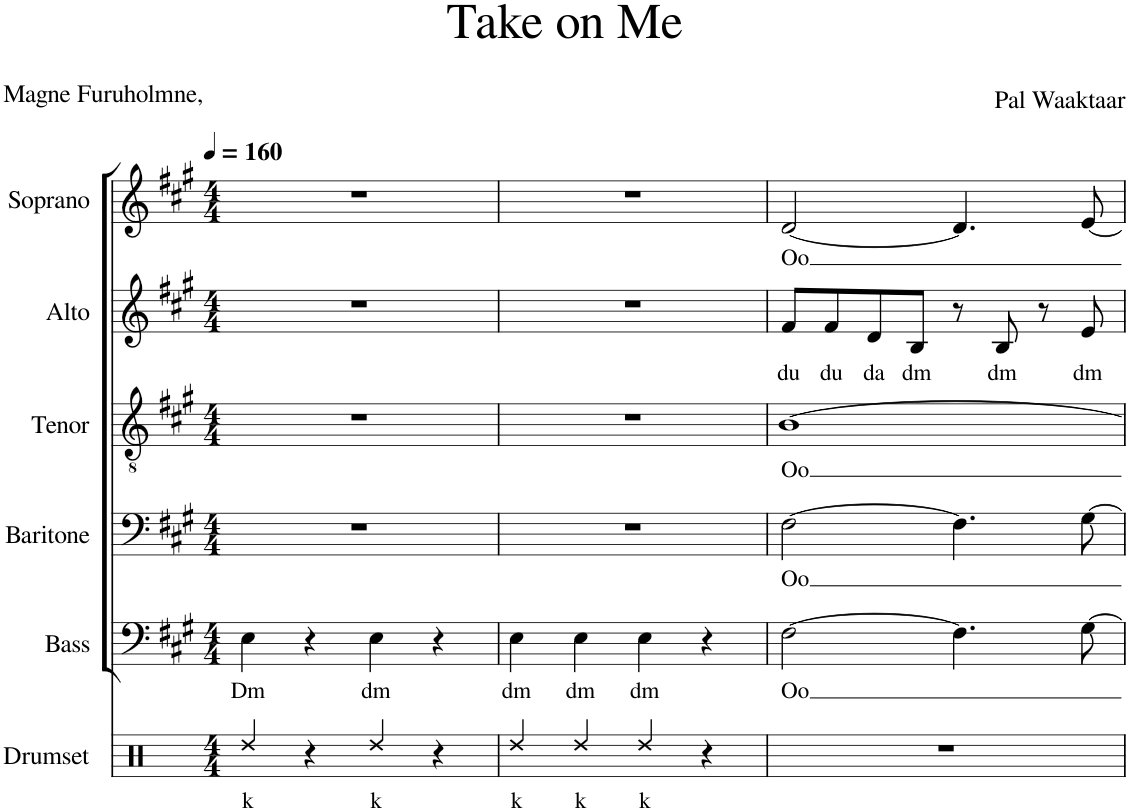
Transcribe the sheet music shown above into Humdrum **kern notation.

**kern	**text	**kern	**text	**kern	**text	**kern	**text	**kern	**text	**kern	**text
*part6	*part6	*part5	*part5	*part4	*part4	*part3	*part3	*part2	*part2	*part1	*part1
*staff6	*staff6	*staff5	*staff5	*staff4	*staff4	*staff3	*staff3	*staff2	*staff2	*staff1	*staff1
*I"Drumset	*	*I"Bass	*	*I"Baritone	*	*I"Tenor	*	*I"Alto	*	*I"Soprano	*
*I'D. Set	*	*I'B.	*	*I'Bar.	*	*I'T.	*	*I'A.	*	*I'S.	*
*clefX	*	*clefF4	*	*clefF4	*	*clefGv2	*	*clefG2	*	*clefG2	*
*k[]	*	*k[f#c#g#]	*	*k[f#c#g#]	*	*k[f#c#g#]	*	*k[f#c#g#]	*	*k[f#c#g#]	*
*M4/4	*	*M4/4	*	*M4/4	*	*M4/4	*	*M4/4	*	*M4/4	*
*MM160	*	*MM160	*	*MM160	*	*MM160	*	*MM160	*	*MM160	*
=1	=1	=1	=1	=1	=1	=1	=1	=1	=1	=1	=1
!	!LO:LY:b	!	!LO:LY:b	!	!	!	!	!	!	!	!
4Rdd/	k	4E\	Dm	1r	.	1r	.	1r	.	1r	.
4r	.	4r	.	.	.	.	.	.	.	.	.
!	!LO:LY:b	!	!LO:LY:b	!	!	!	!	!	!	!	!
4Rdd/	k	4E\	dm	.	.	.	.	.	.	.	.
4r	.	4r	.	.	.	.	.	.	.	.	.
=2	=2	=2	=2	=2	=2	=2	=2	=2	=2	=2	=2
!	!LO:LY:b	!	!LO:LY:b	!	!	!	!	!	!	!	!
4Rdd/	k	4E\	dm	1r	.	1r	.	1r	.	1r	.
!	!LO:LY:b	!	!LO:LY:b	!	!	!	!	!	!	!	!
4Rdd/	k	4E\	dm	.	.	.	.	.	.	.	.
!	!LO:LY:b	!	!LO:LY:b	!	!	!	!	!	!	!	!
4Rdd/	k	4E\	dm	.	.	.	.	.	.	.	.
4r	.	4r	.	.	.	.	.	.	.	.	.
=3	=3	=3	=3	=3	=3	=3	=3	=3	=3	=3	=3
!	!	!	!LO:LY:b	!	!LO:LY:b	!	!LO:LY:b	!	!LO:LY:b	!	!LO:LY:b
1r	.	[2F#\	Oo	[2F#\	Oo	[1B	Oo	8f#/L	du	[2d/	Oo
!	!	!	!	!	!	!	!	!	!LO:LY:b	!	!
.	.	.	.	.	.	.	.	8f#/	du	.	.
!	!	!	!	!	!	!	!	!	!LO:LY:b	!	!
.	.	.	.	.	.	.	.	8d/	da	.	.
!	!	!	!	!	!	!	!	!	!LO:LY:b	!	!
.	.	.	.	.	.	.	.	8B/J	dm	.	.
.	.	4.F#\]	.	4.F#\]	.	.	.	8r	.	4.d/]	.
!	!	!	!	!	!	!	!	!	!LO:LY:b	!	!
.	.	.	.	.	.	.	.	8B/	dm	.	.
.	.	.	.	.	.	.	.	8r	.	.	.
!	!	!	!	!	!	!	!	!	!LO:LY:b	!	!
.	.	[8G#\	.	[8G#\	.	.	.	8e/	dm	[8e/	.
=	=	=	=	=	=	=	=	=	=	=	=
*-	*-	*-	*-	*-	*-	*-	*-	*-	*-	*-	*-
